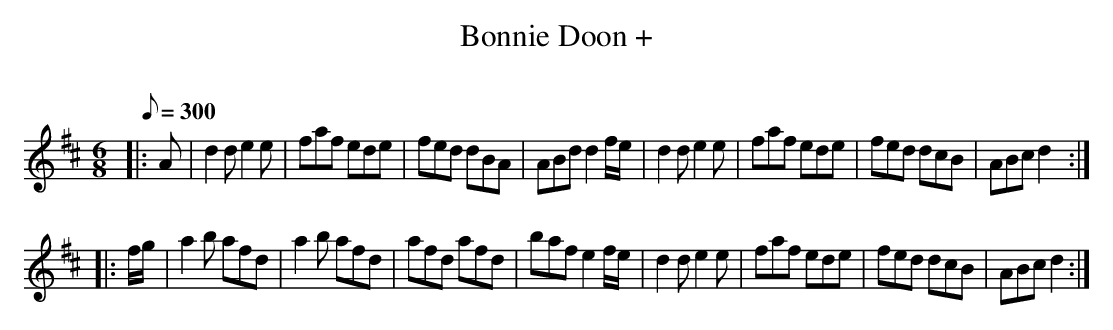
X:1
T:Bonnie Doon +
C:
M:6/8
L:1/8
Q:1/8=300
K:D
|:A|d2d e2e|faf ede|fed dBA|ABd d2f/e/|d2d e2e|faf ede|fed dcB|ABc d2 :|
|: f/g/|a2b afd|a2b afd|afd afd|baf e2 f/e/|d2d e2e|faf ede|fed dcB|ABc d2 :|
